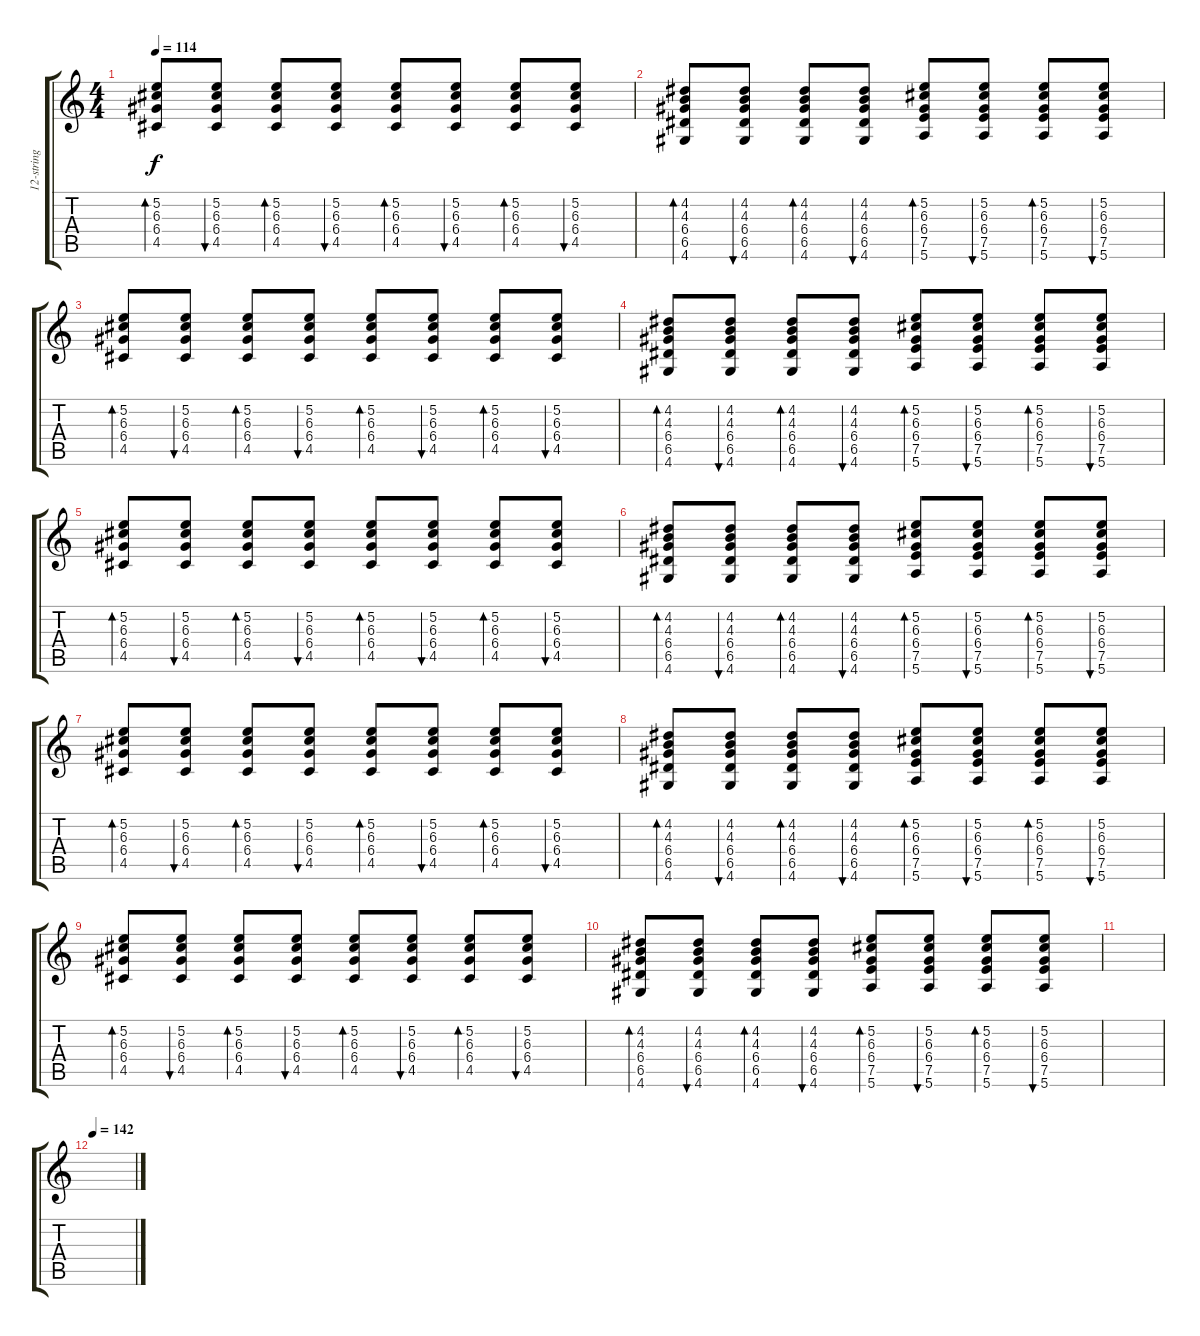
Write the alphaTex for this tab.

\track ("12-string guitar (Rutherford)" "12-string ") {instrument acousticguitarnylon}
\staff {score tabs}
\tuning (E4 B3 G3 D3 A2 E2) {hide}
\ts (4 4)
\tempo 114
\clef g2
\ks c
(5.2 6.3 6.4 4.5).8{bd 60 dy f} (5.2 6.3 6.4 4.5).8{bu 60} (5.2 6.3 6.4 4.5).8{bd 60} (5.2 6.3 6.4 4.5).8{bu 60} (5.2 6.3 6.4 4.5).8{bd 60} (5.2 6.3 6.4 4.5).8{bu 60} (5.2 6.3 6.4 4.5).8{bd 60} (5.2 6.3 6.4 4.5).8{bu 60} |
(4.2 4.3 6.4 6.5 4.6).8{bd 60} (4.2 4.3 6.4 6.5 4.6).8{bu 60} (4.2 4.3 6.4 6.5 4.6).8{bd 60} (4.2 4.3 6.4 6.5 4.6).8{bu 60} (5.2 6.3 6.4 7.5 5.6).8{bd 60} (5.2 6.3 6.4 7.5 5.6).8{bu 60} (5.2 6.3 6.4 7.5 5.6).8{bd 60} (5.2 6.3 6.4 7.5 5.6).8{bu 60} |
(5.2 6.3 6.4 4.5).8{bd 60} (5.2 6.3 6.4 4.5).8{bu 60} (5.2 6.3 6.4 4.5).8{bd 60} (5.2 6.3 6.4 4.5).8{bu 60} (5.2 6.3 6.4 4.5).8{bd 60} (5.2 6.3 6.4 4.5).8{bu 60} (5.2 6.3 6.4 4.5).8{bd 60} (5.2 6.3 6.4 4.5).8{bu 60} |
(4.2 4.3 6.4 6.5 4.6).8{bd 60} (4.2 4.3 6.4 6.5 4.6).8{bu 60} (4.2 4.3 6.4 6.5 4.6).8{bd 60} (4.2 4.3 6.4 6.5 4.6).8{bu 60} (5.2 6.3 6.4 7.5 5.6).8{bd 60} (5.2 6.3 6.4 7.5 5.6).8{bu 60} (5.2 6.3 6.4 7.5 5.6).8{bd 60} (5.2 6.3 6.4 7.5 5.6).8{bu 60} |
(5.2 6.3 6.4 4.5).8{bd 60} (5.2 6.3 6.4 4.5).8{bu 60} (5.2 6.3 6.4 4.5).8{bd 60} (5.2 6.3 6.4 4.5).8{bu 60} (5.2 6.3 6.4 4.5).8{bd 60} (5.2 6.3 6.4 4.5).8{bu 60} (5.2 6.3 6.4 4.5).8{bd 60} (5.2 6.3 6.4 4.5).8{bu 60} |
(4.2 4.3 6.4 6.5 4.6).8{bd 60} (4.2 4.3 6.4 6.5 4.6).8{bu 60} (4.2 4.3 6.4 6.5 4.6).8{bd 60} (4.2 4.3 6.4 6.5 4.6).8{bu 60} (5.2 6.3 6.4 7.5 5.6).8{bd 60} (5.2 6.3 6.4 7.5 5.6).8{bu 60} (5.2 6.3 6.4 7.5 5.6).8{bd 60} (5.2 6.3 6.4 7.5 5.6).8{bu 60} |
(5.2 6.3 6.4 4.5).8{bd 60} (5.2 6.3 6.4 4.5).8{bu 60} (5.2 6.3 6.4 4.5).8{bd 60} (5.2 6.3 6.4 4.5).8{bu 60} (5.2 6.3 6.4 4.5).8{bd 60} (5.2 6.3 6.4 4.5).8{bu 60} (5.2 6.3 6.4 4.5).8{bd 60} (5.2 6.3 6.4 4.5).8{bu 60} |
(4.2 4.3 6.4 6.5 4.6).8{bd 60} (4.2 4.3 6.4 6.5 4.6).8{bu 60} (4.2 4.3 6.4 6.5 4.6).8{bd 60} (4.2 4.3 6.4 6.5 4.6).8{bu 60} (5.2 6.3 6.4 7.5 5.6).8{bd 60} (5.2 6.3 6.4 7.5 5.6).8{bu 60} (5.2 6.3 6.4 7.5 5.6).8{bd 60} (5.2 6.3 6.4 7.5 5.6).8{bu 60} |
(5.2 6.3 6.4 4.5).8{bd 60} (5.2 6.3 6.4 4.5).8{bu 60} (5.2 6.3 6.4 4.5).8{bd 60} (5.2 6.3 6.4 4.5).8{bu 60} (5.2 6.3 6.4 4.5).8{bd 60} (5.2 6.3 6.4 4.5).8{bu 60} (5.2 6.3 6.4 4.5).8{bd 60} (5.2 6.3 6.4 4.5).8{bu 60} |
(4.2 4.3 6.4 6.5 4.6).8{bd 60} (4.2 4.3 6.4 6.5 4.6).8{bu 60} (4.2 4.3 6.4 6.5 4.6).8{bd 60} (4.2 4.3 6.4 6.5 4.6).8{bu 60} (5.2 6.3 6.4 7.5 5.6).8{bd 60} (5.2 6.3 6.4 7.5 5.6).8{bu 60} (5.2 6.3 6.4 7.5 5.6).8{bd 60} (5.2 6.3 6.4 7.5 5.6).8{bu 60} |
|
\tempo 142
